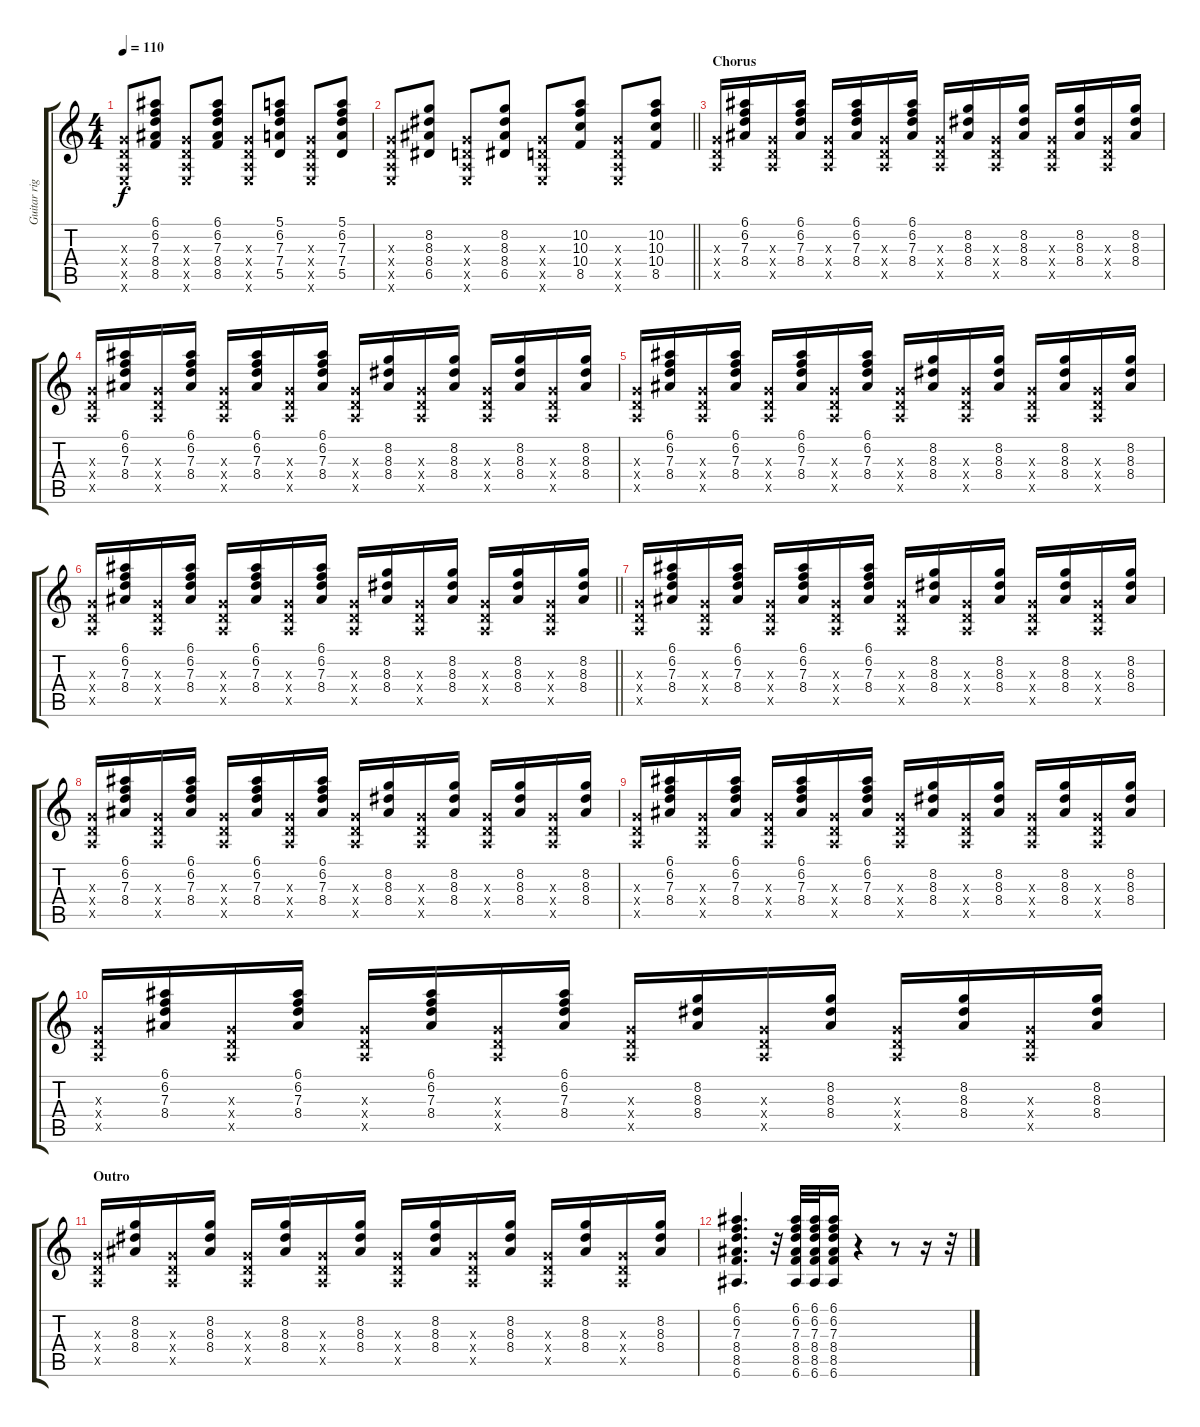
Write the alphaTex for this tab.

\track ("Guitar right" "Guitar rig") {instrument electricguitarclean}
\staff {score tabs}
\tuning (E4 B3 G3 D3 A2 E2) {hide}
\ts (4 4)
\tempo 110
\clef g2
\ks c
(0.3{x} 0.4{x} 0.5{x} 0.6{x}).8{dy f} (6.1 6.2 7.3 8.4 8.5).8 (0.3{x} 0.4{x} 0.5{x} 0.6{x}).8 (6.1 6.2 7.3 8.4 8.5).8 (0.3{x} 0.4{x} 0.5{x} 0.6{x}).8 (5.1 6.2 7.3 7.4 5.5).8 (0.3{x} 0.4{x} 0.5{x} 0.6{x}).8 (5.1 6.2 7.3 7.4 5.5).8 |
\barLineRight lightlight
(0.3{x} 0.4{x} 0.5{x} 0.6{x}).8 (8.2 8.3 8.4 6.5).8 (0.3{x} 0.4{x} 0.5{x} 0.6{x}).8 (8.2 8.3 8.4 6.5).8 (0.3{x} 0.4{x} 0.5{x} 0.6{x}).8 (10.2 10.3 10.4 8.5).8 (0.3{x} 0.4{x} 0.5{x} 0.6{x}).8 (10.2 10.3 10.4 8.5).8 |
\section ("" "Chorus")
(0.3{x} 0.4{x} 0.5{x}).16{volume 11 instrument electricguitarclean} (6.1 6.2 7.3 8.4).16 (0.3{x} 0.4{x} 0.5{x}).16 (6.1 6.2 7.3 8.4).16 (0.3{x} 0.4{x} 0.5{x}).16 (6.1 6.2 7.3 8.4).16 (0.3{x} 0.4{x} 0.5{x}).16 (6.1 6.2 7.3 8.4).16 (0.3{x} 0.4{x} 0.5{x}).16 (8.2 8.3 8.4).16 (0.3{x} 0.4{x} 0.5{x}).16 (8.2 8.3 8.4).16 (0.3{x} 0.4{x} 0.5{x}).16 (8.2 8.3 8.4).16 (0.3{x} 0.4{x} 0.5{x}).16 (8.2 8.3 8.4).16 |
(0.3{x} 0.4{x} 0.5{x}).16 (6.1 6.2 7.3 8.4).16 (0.3{x} 0.4{x} 0.5{x}).16 (6.1 6.2 7.3 8.4).16 (0.3{x} 0.4{x} 0.5{x}).16 (6.1 6.2 7.3 8.4).16 (0.3{x} 0.4{x} 0.5{x}).16 (6.1 6.2 7.3 8.4).16 (0.3{x} 0.4{x} 0.5{x}).16 (8.2 8.3 8.4).16 (0.3{x} 0.4{x} 0.5{x}).16 (8.2 8.3 8.4).16 (0.3{x} 0.4{x} 0.5{x}).16 (8.2 8.3 8.4).16 (0.3{x} 0.4{x} 0.5{x}).16 (8.2 8.3 8.4).16 |
(0.3{x} 0.4{x} 0.5{x}).16 (6.1 6.2 7.3 8.4).16 (0.3{x} 0.4{x} 0.5{x}).16 (6.1 6.2 7.3 8.4).16 (0.3{x} 0.4{x} 0.5{x}).16 (6.1 6.2 7.3 8.4).16 (0.3{x} 0.4{x} 0.5{x}).16 (6.1 6.2 7.3 8.4).16 (0.3{x} 0.4{x} 0.5{x}).16 (8.2 8.3 8.4).16 (0.3{x} 0.4{x} 0.5{x}).16 (8.2 8.3 8.4).16 (0.3{x} 0.4{x} 0.5{x}).16 (8.2 8.3 8.4).16 (0.3{x} 0.4{x} 0.5{x}).16 (8.2 8.3 8.4).16 |
\barLineRight lightlight
(0.3{x} 0.4{x} 0.5{x}).16 (6.1 6.2 7.3 8.4).16 (0.3{x} 0.4{x} 0.5{x}).16 (6.1 6.2 7.3 8.4).16 (0.3{x} 0.4{x} 0.5{x}).16 (6.1 6.2 7.3 8.4).16 (0.3{x} 0.4{x} 0.5{x}).16 (6.1 6.2 7.3 8.4).16 (0.3{x} 0.4{x} 0.5{x}).16 (8.2 8.3 8.4).16 (0.3{x} 0.4{x} 0.5{x}).16 (8.2 8.3 8.4).16 (0.3{x} 0.4{x} 0.5{x}).16 (8.2 8.3 8.4).16 (0.3{x} 0.4{x} 0.5{x}).16 (8.2 8.3 8.4).16 |
(0.3{x} 0.4{x} 0.5{x}).16 (6.1 6.2 7.3 8.4).16 (0.3{x} 0.4{x} 0.5{x}).16 (6.1 6.2 7.3 8.4).16 (0.3{x} 0.4{x} 0.5{x}).16 (6.1 6.2 7.3 8.4).16 (0.3{x} 0.4{x} 0.5{x}).16 (6.1 6.2 7.3 8.4).16 (0.3{x} 0.4{x} 0.5{x}).16 (8.2 8.3 8.4).16 (0.3{x} 0.4{x} 0.5{x}).16 (8.2 8.3 8.4).16 (0.3{x} 0.4{x} 0.5{x}).16 (8.2 8.3 8.4).16 (0.3{x} 0.4{x} 0.5{x}).16 (8.2 8.3 8.4).16 |
(0.3{x} 0.4{x} 0.5{x}).16 (6.1 6.2 7.3 8.4).16 (0.3{x} 0.4{x} 0.5{x}).16 (6.1 6.2 7.3 8.4).16 (0.3{x} 0.4{x} 0.5{x}).16 (6.1 6.2 7.3 8.4).16 (0.3{x} 0.4{x} 0.5{x}).16 (6.1 6.2 7.3 8.4).16 (0.3{x} 0.4{x} 0.5{x}).16 (8.2 8.3 8.4).16 (0.3{x} 0.4{x} 0.5{x}).16 (8.2 8.3 8.4).16 (0.3{x} 0.4{x} 0.5{x}).16 (8.2 8.3 8.4).16 (0.3{x} 0.4{x} 0.5{x}).16 (8.2 8.3 8.4).16 |
(0.3{x} 0.4{x} 0.5{x}).16 (6.1 6.2 7.3 8.4).16 (0.3{x} 0.4{x} 0.5{x}).16 (6.1 6.2 7.3 8.4).16 (0.3{x} 0.4{x} 0.5{x}).16 (6.1 6.2 7.3 8.4).16 (0.3{x} 0.4{x} 0.5{x}).16 (6.1 6.2 7.3 8.4).16 (0.3{x} 0.4{x} 0.5{x}).16 (8.2 8.3 8.4).16 (0.3{x} 0.4{x} 0.5{x}).16 (8.2 8.3 8.4).16 (0.3{x} 0.4{x} 0.5{x}).16 (8.2 8.3 8.4).16 (0.3{x} 0.4{x} 0.5{x}).16 (8.2 8.3 8.4).16 |
(0.3{x} 0.4{x} 0.5{x}).16 (6.1 6.2 7.3 8.4).16 (0.3{x} 0.4{x} 0.5{x}).16 (6.1 6.2 7.3 8.4).16 (0.3{x} 0.4{x} 0.5{x}).16 (6.1 6.2 7.3 8.4).16 (0.3{x} 0.4{x} 0.5{x}).16 (6.1 6.2 7.3 8.4).16 (0.3{x} 0.4{x} 0.5{x}).16 (8.2 8.3 8.4).16 (0.3{x} 0.4{x} 0.5{x}).16 (8.2 8.3 8.4).16 (0.3{x} 0.4{x} 0.5{x}).16 (8.2 8.3 8.4).16 (0.3{x} 0.4{x} 0.5{x}).16 (8.2 8.3 8.4).16 |
\section ("" "Outro")
(0.3{x} 0.4{x} 0.5{x}).16 (8.2 8.3 8.4).16 (0.3{x} 0.4{x} 0.5{x}).16 (8.2 8.3 8.4).16 (0.3{x} 0.4{x} 0.5{x}).16 (8.2 8.3 8.4).16 (0.3{x} 0.4{x} 0.5{x}).16 (8.2 8.3 8.4).16 (0.3{x} 0.4{x} 0.5{x}).16 (8.2 8.3 8.4).16 (0.3{x} 0.4{x} 0.5{x}).16 (8.2 8.3 8.4).16 (0.3{x} 0.4{x} 0.5{x}).16 (8.2 8.3 8.4).16 (0.3{x} 0.4{x} 0.5{x}).16 (8.2 8.3 8.4).16 |
(6.1 6.2 7.3 8.4 8.5 6.6).4{d} r.32 (6.1 6.2 7.3 8.4 8.5 6.6).32 (6.1 6.2 7.3 8.4 8.5 6.6).32 (6.1 6.2 7.3 8.4 8.5 6.6).16 r.4 r.8 r.16 r.32
